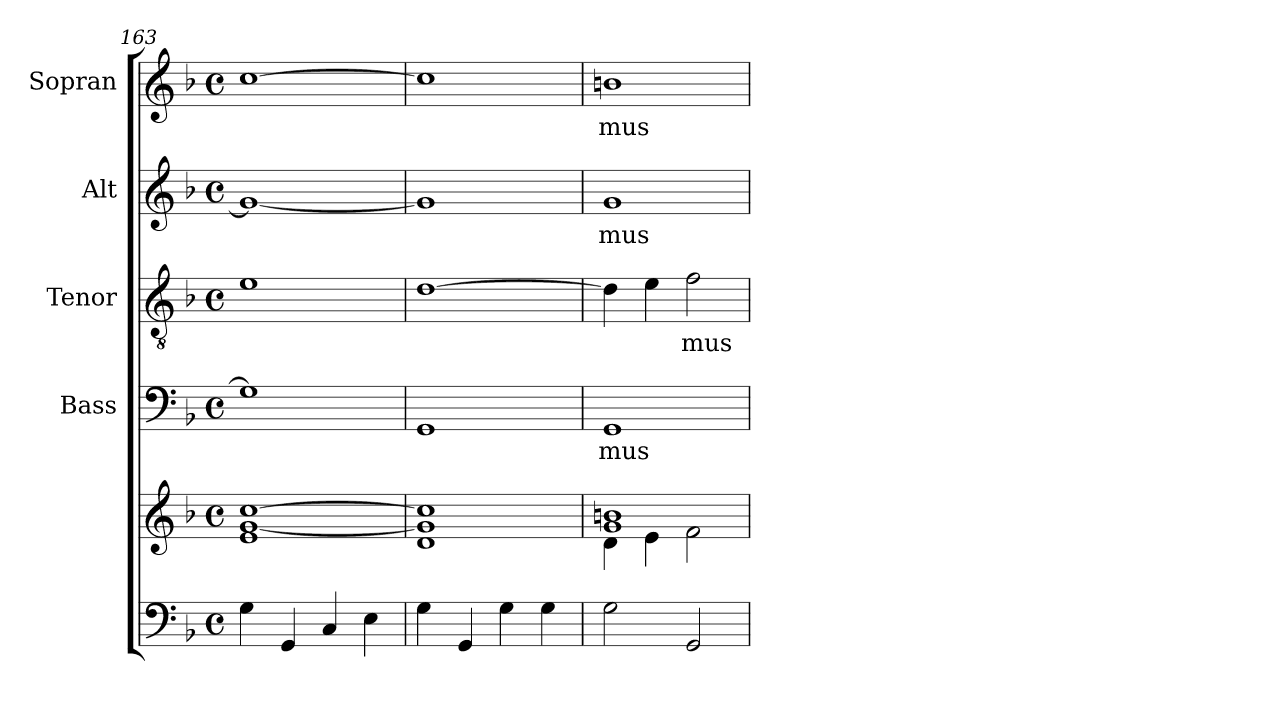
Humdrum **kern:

**kern	**kern	**kern	**text	**kern	**text	**kern	**text	**kern	**text
*part5	*part5	*part4	*part4	*part3	*part3	*part2	*part2	*part1	*part1
*staff6	*staff5	*staff4	*staff4	*staff3	*staff3	*staff2	*staff2	*staff1	*staff1
*	*	*I"Bass	*	*I"Tenor	*	*I"Alt	*	*I"Sopran	*
*	*	*I'B.	*	*I'T.	*	*I'A.	*	*I'S.	*
*clefF4	*clefG2	*clefF4	*	*clefGv2	*	*clefG2	*	*clefG2	*
*k[b-]	*k[b-]	*k[b-]	*	*k[b-]	*	*k[b-]	*	*k[b-]	*
*F:	*F:	*F:	*	*F:	*	*F:	*	*F:	*
*M4/4	*M4/4	*M4/4	*	*M4/4	*	*M4/4	*	*M4/4	*
*met(c)	*met(c)	*met(c)	*	*met(c)	*	*met(c)	*	*met(c)	*
=163	=163	=163	=163	=163	=163	=163	=163	=163	=163
4G\	1e [1g [1cc	1G]	.	1e	.	1g_	.	[1cc	.
4GG/	.	.	.	.	.	.	.	.	.
4C/	.	.	.	.	.	.	.	.	.
4E\	.	.	.	.	.	.	.	.	.
!!LO:PB:g=z
=164	=164	=164	=164	=164	=164	=164	=164	=164	=164
4G\	1d 1g] 1cc]	1GG	.	[1d	.	1g]	.	1cc]	.
4GG/	.	.	.	.	.	.	.	.	.
4G\	.	.	.	.	.	.	.	.	.
4G\	.	.	.	.	.	.	.	.	.
=165	=165	=165	=165	=165	=165	=165	=165	=165	=165
*	*^	*	*	*	*	*	*	*	*
!	!	!	!	!LO:LY:b	!	!	!	!LO:LY:b	!	!LO:LY:b
2G\	1g 1bn	4d\	1GG	-mus	4d\]	.	1g	-mus	1bn	-mus
.	.	4e\	.	.	4e\	.	.	.	.	.
!	!	!	!	!	!	!LO:LY:b	!	!	!	!
2GG/	.	2f\	.	.	2f\	-mus	.	.	.	.
*	*v	*v	*	*	*	*	*	*	*	*
=	=	=	=	=	=	=	=	=	=
*-	*-	*-	*-	*-	*-	*-	*-	*-	*-
